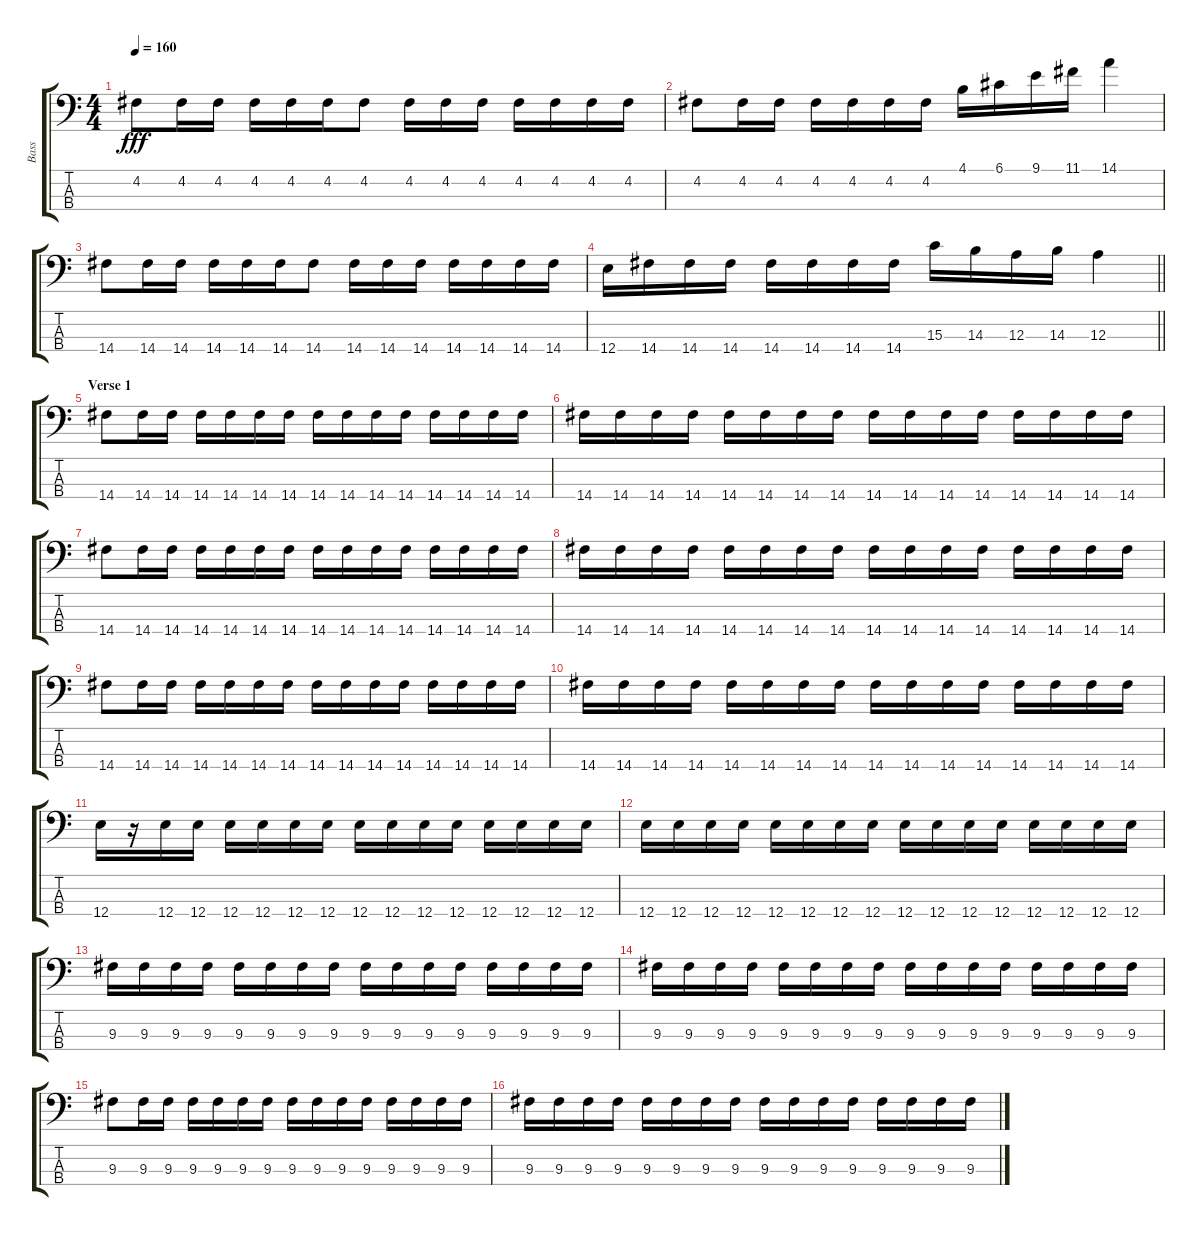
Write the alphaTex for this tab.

\track ("Bass" "Bass") {instrument electricbasspick}
\staff {score tabs}
\tuning (G2 D2 A1 E1) {hide}
\ts (4 4)
\tempo 160
\clef f4
\ks c
4.2.8{dy fff} 4.2.16 4.2.16 4.2.16 4.2.16 4.2.16 4.2.8 4.2.16 4.2.16 4.2.16 4.2.16 4.2.16 4.2.16 4.2.16 |
4.2.8 4.2.16 4.2.16 4.2.16 4.2.16 4.2.16 4.2.16 4.1.16 6.1.16 9.1.16 11.1.16 14.1.4 |
14.4.8 14.4.16 14.4.16 14.4.16 14.4.16 14.4.16 14.4.8 14.4.16 14.4.16 14.4.16 14.4.16 14.4.16 14.4.16 14.4.16 |
\barLineRight lightlight
12.4.16 14.4.16 14.4.16 14.4.16 14.4.16 14.4.16 14.4.16 14.4.16 15.3.16 14.3.16 12.3.16 14.3.16 12.3.4 |
\section ("" "Verse 1")
14.4.8{volume 9} 14.4.16 14.4.16 14.4.16 14.4.16 14.4.16 14.4.16 14.4.16 14.4.16 14.4.16 14.4.16 14.4.16 14.4.16 14.4.16 14.4.16 |
14.4.16 14.4.16 14.4.16 14.4.16 14.4.16 14.4.16 14.4.16 14.4.16 14.4.16 14.4.16 14.4.16 14.4.16 14.4.16 14.4.16 14.4.16 14.4.16 |
14.4.8 14.4.16 14.4.16 14.4.16 14.4.16 14.4.16 14.4.16 14.4.16 14.4.16 14.4.16 14.4.16 14.4.16 14.4.16 14.4.16 14.4.16 |
14.4.16 14.4.16 14.4.16 14.4.16 14.4.16 14.4.16 14.4.16 14.4.16 14.4.16 14.4.16 14.4.16 14.4.16 14.4.16 14.4.16 14.4.16 14.4.16 |
14.4.8 14.4.16 14.4.16 14.4.16 14.4.16 14.4.16 14.4.16 14.4.16 14.4.16 14.4.16 14.4.16 14.4.16 14.4.16 14.4.16 14.4.16 |
14.4.16 14.4.16 14.4.16 14.4.16 14.4.16 14.4.16 14.4.16 14.4.16 14.4.16 14.4.16 14.4.16 14.4.16 14.4.16 14.4.16 14.4.16 14.4.16 |
12.4.16 r.16 12.4.16 12.4.16 12.4.16 12.4.16 12.4.16 12.4.16 12.4.16 12.4.16 12.4.16 12.4.16 12.4.16 12.4.16 12.4.16 12.4.16 |
12.4.16 12.4.16 12.4.16 12.4.16 12.4.16 12.4.16 12.4.16 12.4.16 12.4.16 12.4.16 12.4.16 12.4.16 12.4.16 12.4.16 12.4.16 12.4.16 |
9.3.16 9.3.16 9.3.16 9.3.16 9.3.16 9.3.16 9.3.16 9.3.16 9.3.16 9.3.16 9.3.16 9.3.16 9.3.16 9.3.16 9.3.16 9.3.16 |
9.3.16 9.3.16 9.3.16 9.3.16 9.3.16 9.3.16 9.3.16 9.3.16 9.3.16 9.3.16 9.3.16 9.3.16 9.3.16 9.3.16 9.3.16 9.3.16 |
9.3.8 9.3.16 9.3.16 9.3.16 9.3.16 9.3.16 9.3.16 9.3.16 9.3.16 9.3.16 9.3.16 9.3.16 9.3.16 9.3.16 9.3.16 |
9.3.16 9.3.16 9.3.16 9.3.16 9.3.16 9.3.16 9.3.16 9.3.16 9.3.16 9.3.16 9.3.16 9.3.16 9.3.16 9.3.16 9.3.16 9.3.16
